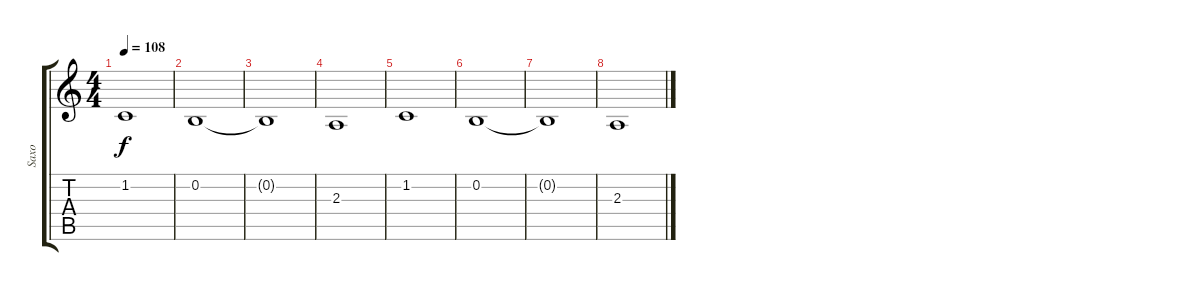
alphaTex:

\track ("Saxo" "Saxo") {instrument altosax}
\staff {score tabs}
\tuning (E4 B3 G3 D3 A2 E2) {hide}
\ts (4 4)
\tempo 108
\clef g2
\ks c
1.2.1{dy f} |
0.2.1 |
0.2{t}.1 |
2.3.1 |
1.2.1 |
0.2.1 |
0.2{t}.1 |
2.3.1
